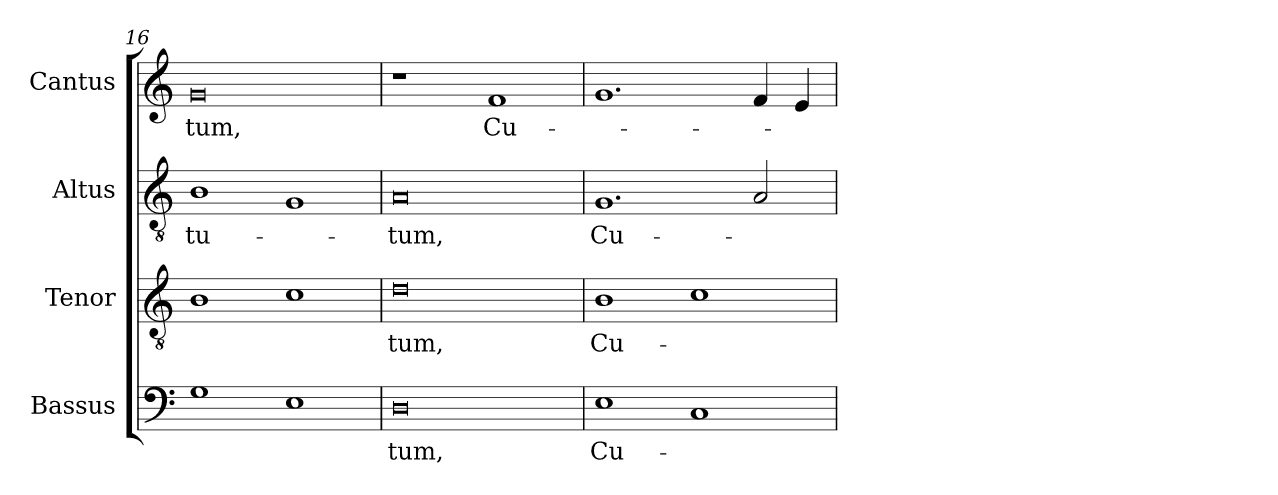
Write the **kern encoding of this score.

**kern	**text	**kern	**text	**kern	**text	**kern	**text
*part4	*part4	*part3	*part3	*part2	*part2	*part1	*part1
*staff4	*staff4	*staff3	*staff3	*staff2	*staff2	*staff1	*staff1
*I"Bassus	*	*I"Tenor	*	*I"Altus	*	*I"Cantus	*
*clefF4	*	*clefGv2	*	*clefGv2	*	*clefG2	*
*k[]	*	*k[]	*	*k[]	*	*k[]	*
*C:	*	*C:	*	*C:	*	*C:	*
=16	=16	=16	=16	=16	=16	=16	=16
!	!	!	!	!	!LO:LY:i	!	!LO:LY:i
1G\	.	1B\	.	1B\	-tu-	0g/	-tum,
1E\	.	1c\	.	1G/	.	.	.
=17	=17	=17	=17	=17	=17	=17	=17
!	!LO:LY:i	!	!LO:LY:i	!	!LO:LY:i	!	!
0D\	-tum,	0d\	-tum,	0A/	-tum,	1r	.
.	.	.	.	.	.	1f/	Cu-
=18	=18	=18	=18	=18	=18	=18	=18
!	!LO:LY:i	!	!LO:LY:i	!	!LO:LY:i	!	!
1E\	Cu-	1B\	Cu-	1.G/	Cu-	1.g/	.
1C/	.	1c\	.	.	.	.	.
.	.	.	.	2A/	.	4f/	.
.	.	.	.	.	.	4e/	.
=	=	=	=	=	=	=	=
*-	*-	*-	*-	*-	*-	*-	*-
